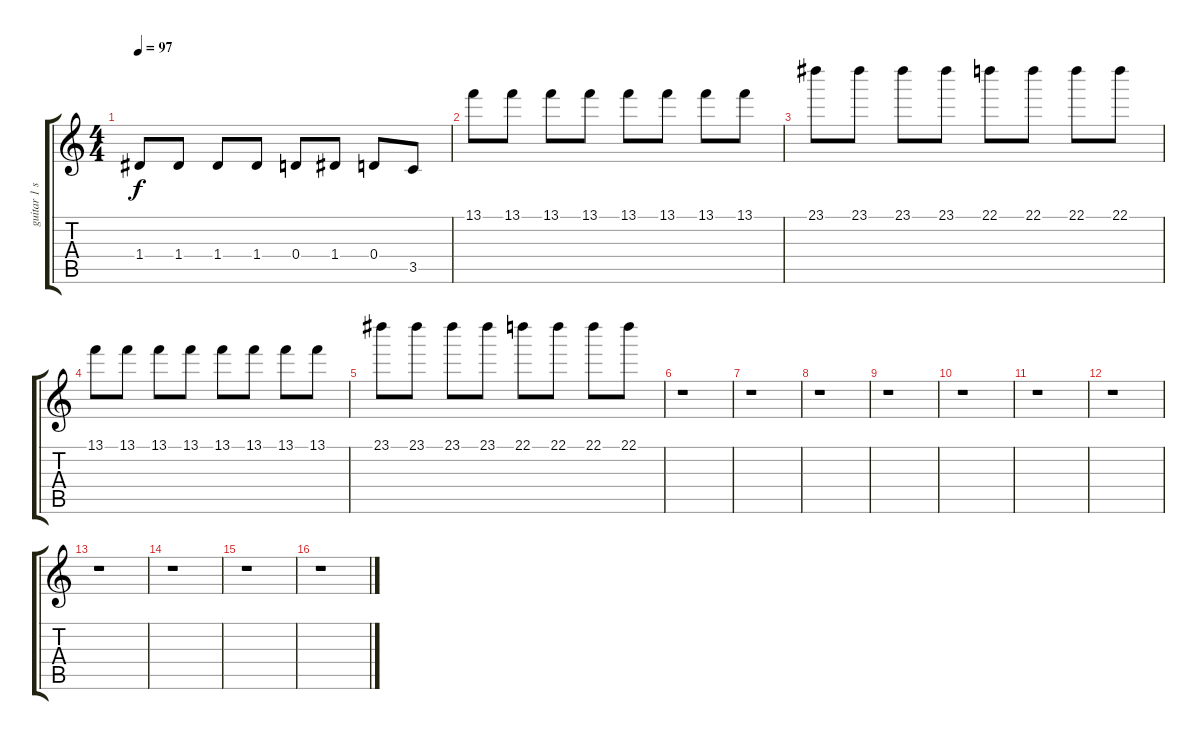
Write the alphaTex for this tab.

\track ("guitar 1 sat" "guitar 1 s") {instrument overdrivenguitar}
\staff {score tabs}
\tuning (E4 B3 G3 D3 A2 E2) {hide}
\ts (4 4)
\tempo 97
\clef g2
\ks c
1.4.8{dy f} 1.4.8 1.4.8 1.4.8 0.4.8 1.4.8 0.4.8 3.5.8 |
13.1.8 13.1.8 13.1.8 13.1.8 13.1.8 13.1.8 13.1.8 13.1.8 |
23.1.8 23.1.8 23.1.8 23.1.8 22.1.8 22.1.8 22.1.8 22.1.8 |
13.1.8 13.1.8 13.1.8 13.1.8 13.1.8 13.1.8 13.1.8 13.1.8 |
23.1.8 23.1.8 23.1.8 23.1.8 22.1.8 22.1.8 22.1.8 22.1.8 |
r.1 |
r.1 |
r.1 |
r.1 |
r.1 |
r.1 |
r.1 |
r.1 |
r.1 |
r.1 |
r.1
